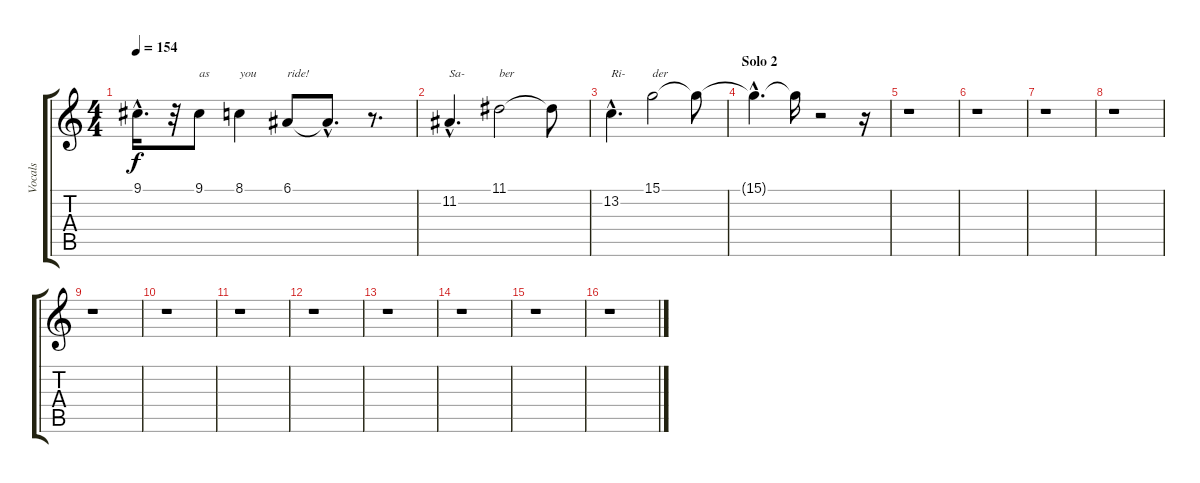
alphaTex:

\track ("Vocals" "Vocals") {instrument lead8bassandlead}
\staff {score tabs}
\tuning (E4 B3 G3 D3 A2 E2) {hide}
\ts (4 4)
\tempo 154
\clef g2
\ks c
9.1{hac t}.16{d dy f} r.32 9.1.8{txt "as"} 8.1.4{txt "you"} 6.1.8{txt "ride!"} 6.1{hac t}.8{d} r.8{d} |
11.2{hac}.4{d txt "Sa-"} 11.1.2{txt "ber"} 11.1{t}.8 |
13.2{hac}.4{d txt "Ri-"} 15.1.2{txt "der"} 15.1{t}.8 |
\section ("" "Solo 2")
15.1{hac t}.4{d} 15.1{t}.16 r.2 r.16 |
r.1 |
r.1 |
r.1 |
r.1 |
r.1 |
r.1 |
r.1 |
r.1 |
r.1 |
r.1 |
r.1 |
r.1
